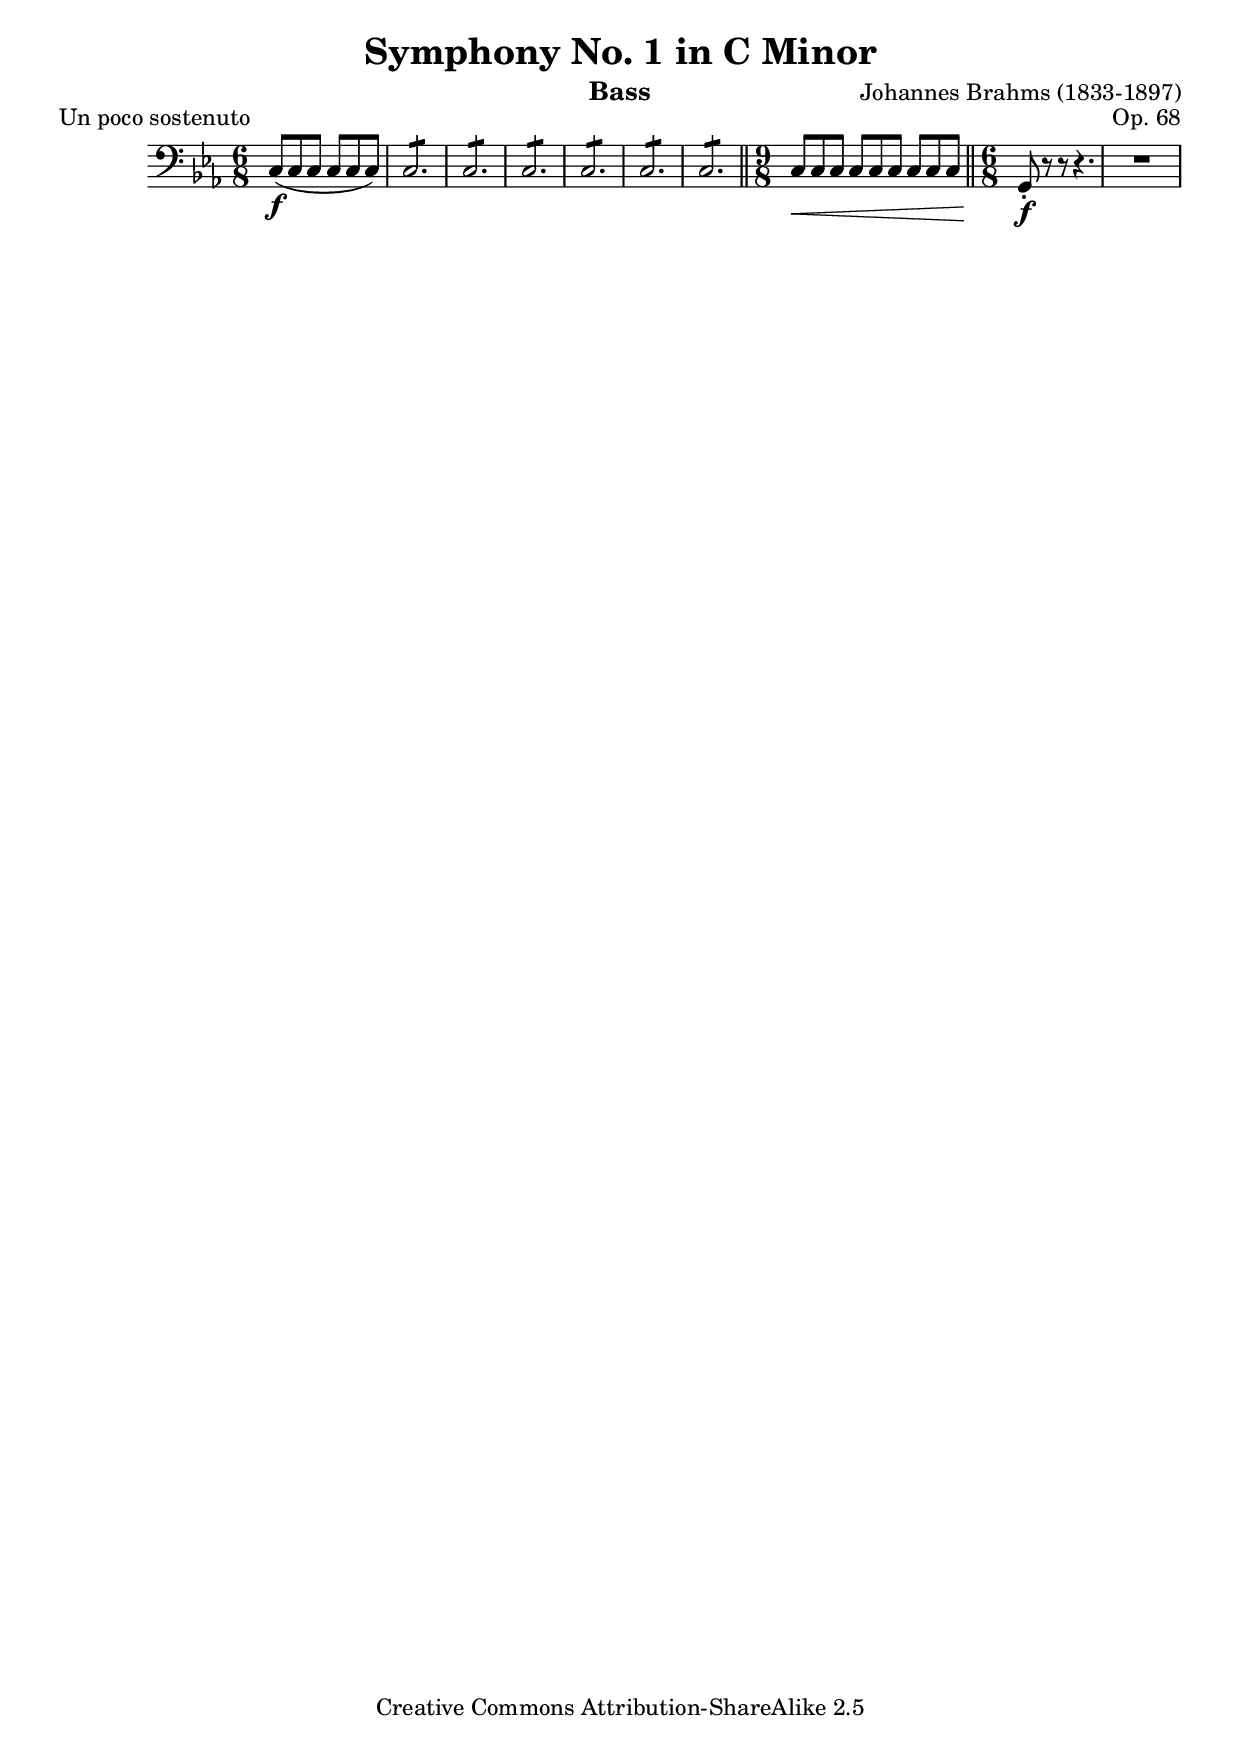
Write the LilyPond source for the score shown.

\version "2.8.1"

\include "defs.lyi"
\include "defs.lyi"

bassMvtI = \relative c
{
  \time 6/8
  \key c \minor
  \clef bass
  c8(\f c c c c c) |
  \repeat unfold 6 { c2.:8 | } \bar "||"
  \time 9/8
  c8\< c c c c c c c c | \bar "||"
  \time 6/8
  g-.\f r r r4. |
  R2. |
}


\include "defs.lyi"

bassMvtII = \relative c'
{
}


\include "defs.lyi"

bassMvtIII = \relative c'
{
}


\include "defs.lyi"

bassMvtIV = \relative c'
{
}



instrument = "Bass"

\book
{
  \include "header.lyi"
  \score
  {
    \new Staff
    {
      \set Score.skipBars = ##t
      \bassMvtI
    }
    \header { piece = \MvtI }
  }
  \score
  {
    \new Staff
    {
      \set Score.skipBars = ##t
      \bassMvtII
    }
    \header { piece = \MvtII }
  }
  \score
  {
    \new Staff
    {
      \set Score.skipBars = ##t
      \bassMvtIII
    }
    \header { piece = \MvtIII }
  }
  \score
  {
    \new Staff
    {
      \set Score.skipBars = ##t
      \bassMvtIV
    }
    \header { piece = \MvtIV }
  }
}

